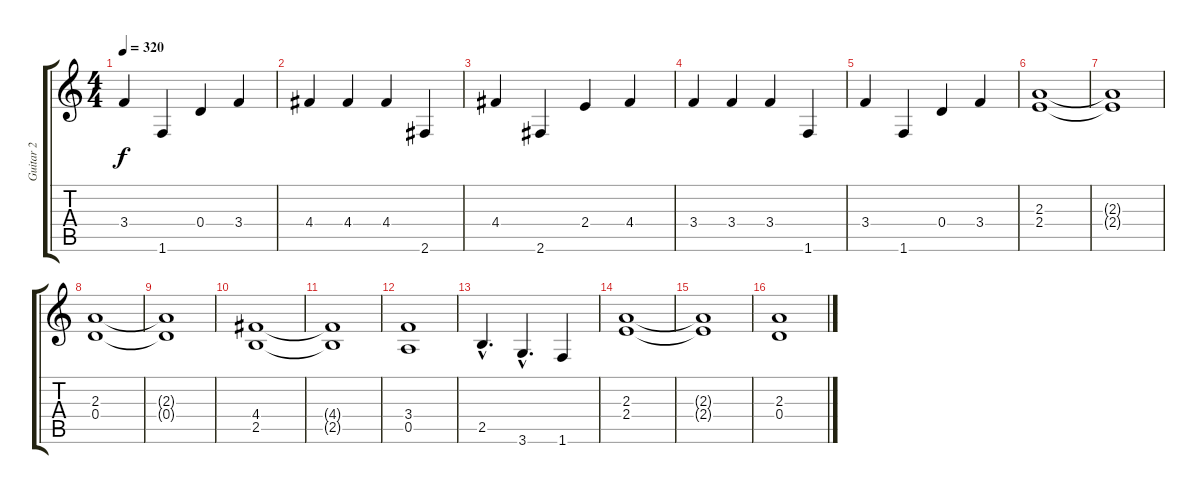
\track ("Guitar 2" "Guitar 2") {instrument distortionguitar}
\staff {score tabs}
\tuning (E4 B3 G3 D3 A2 E2) {hide}
\ts (4 4)
\tempo 320
\clef g2
\ks c
3.4.4{dy f} 1.6.4 0.4.4 3.4.4 |
4.4.4 4.4.4 4.4.4 2.6.4 |
4.4.4 2.6.4 2.4.4 4.4.4 |
3.4.4 3.4.4 3.4.4 1.6.4 |
3.4.4 1.6.4 0.4.4 3.4.4 |
(2.3 2.4).1 |
(2.3{t} 2.4{t}).1 |
(2.3 0.4).1 |
(2.3{t} 0.4{t}).1 |
(4.4 2.5).1 |
(4.4{t} 2.5{t}).1 |
(3.4 0.5).1 |
2.5{hac}.4{d} 3.6{hac}.4{d} 1.6.4 |
(2.3 2.4).1 |
(2.3{t} 2.4{t}).1 |
(2.3 0.4).1
